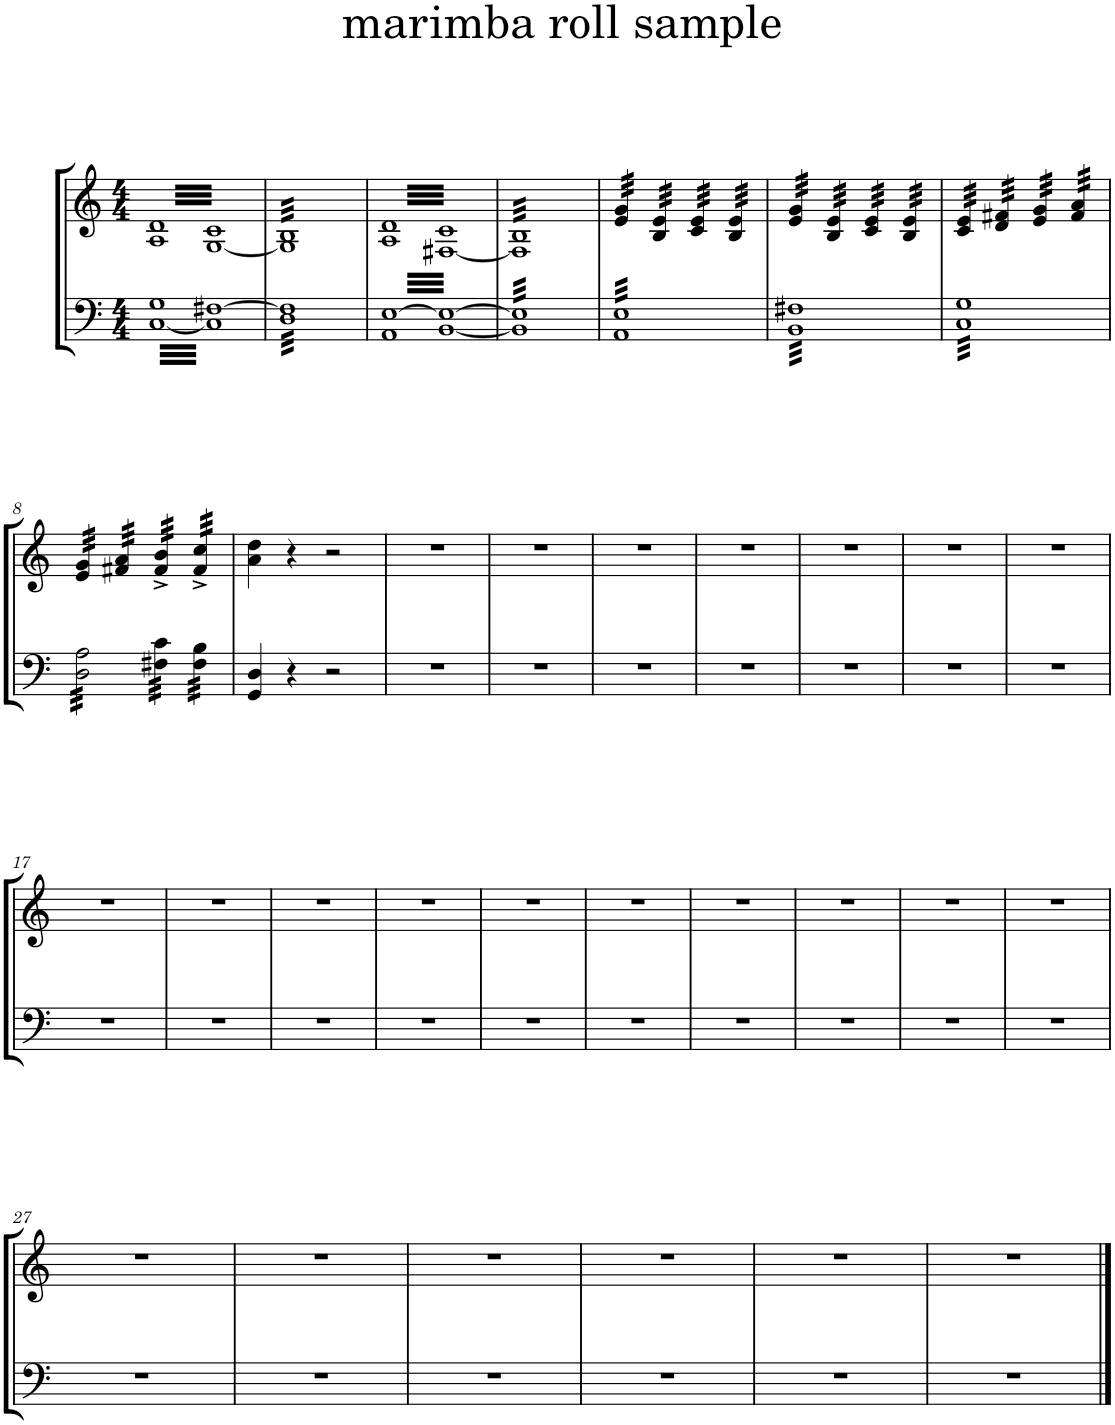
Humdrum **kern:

**kern	**kern
*part1	*part1
*staff2	*staff1
*I"Marimba	*
*I'Mrm.	*
*clefF4	*clefG2
*k[]	*k[]
*M4/4	*M4/4
=1	=1
*	*tremolo
[3.C 3.G	64A 64dLLLL
.	[64G 64c
.	64A 64d
.	[64G 64c
.	64A 64d
.	[64G 64c
.	64A 64d
.	[64G 64c
.	64A 64d
.	[64G 64c
.	64A 64d
.	[64G 64c
.	64A 64d
.	[64G 64c
.	64A 64d
.	[64G 64c
.	64A 64d
.	[64G 64c
.	64A 64d
.	[64G 64c
.	64A 64d
.	[64G 64c
.	64A 64d
.	[64G 64c
.	64A 64d
.	[64G 64c
.	64A 64d
.	[64G 64c
.	64A 64d
.	[64G 64c
.	64A 64d
.	[64G 64c
3.C] [3.F#X	64A 64d
.	[64G 64c
.	64A 64d
.	[64G 64c
.	64A 64d
.	[64G 64c
.	64A 64d
.	[64G 64c
.	64A 64d
.	[64G 64c
.	64A 64d
.	[64G 64c
.	64A 64d
.	[64G 64c
.	64A 64d
.	[64G 64c
.	64A 64d
.	[64G 64c
.	64A 64d
.	[64G 64c
.	64A 64d
.	[64G 64c
.	64A 64d
.	[64G 64c
.	64A 64d
.	[64G 64c
.	64A 64d
.	[64G 64c
.	64A 64d
.	[64G 64c
.	64A 64d
.	64G 64cJJJJ
=2	=2
*tremolo	*
32D 32F#]LLL	32G] 32BLLL
.	.
32D 32F#	32G 32B
.	.
32D 32F#	32G 32B
.	.
32D 32F#	32G 32B
.	.
32D 32F#	32G 32B
.	.
32D 32F#	32G 32B
.	.
32D 32F#	32G 32B
.	.
32D 32F#	32G 32B
.	.
32D 32F#	32G 32B
.	.
32D 32F#	32G 32B
.	.
32D 32F#	32G 32B
.	.
32D 32F#	32G 32B
.	.
32D 32F#	32G 32B
.	.
32D 32F#	32G 32B
.	.
32D 32F#	32G 32B
.	.
32D 32F#	32G 32B
.	.
32D 32F#	32G 32B
32D 32F#	32G 32B
32D 32F#	32G 32B
32D 32F#	32G 32B
32D 32F#	32G 32B
32D 32F#	32G 32B
32D 32F#	32G 32B
32D 32F#	32G 32B
32D 32F#	32G 32B
32D 32F#	32G 32B
32D 32F#	32G 32B
32D 32F#	32G 32B
32D 32F#	32G 32B
32D 32F#	32G 32B
32D 32F#	32G 32B
32D 32F#JJJ	32G 32BJJJ
*Xtremolo	*
=3	=3
3.AA [3.E	64A 64dLLLL
.	[64F#X 64c
.	64A 64d
.	[64F#X 64c
.	64A 64d
.	[64F#X 64c
.	64A 64d
.	[64F#X 64c
.	64A 64d
.	[64F#X 64c
.	64A 64d
.	[64F#X 64c
.	64A 64d
.	[64F#X 64c
.	64A 64d
.	[64F#X 64c
.	64A 64d
.	[64F#X 64c
.	64A 64d
.	[64F#X 64c
.	64A 64d
.	[64F#X 64c
.	64A 64d
.	[64F#X 64c
.	64A 64d
.	[64F#X 64c
.	64A 64d
.	[64F#X 64c
.	64A 64d
.	[64F#X 64c
.	64A 64d
.	[64F#X 64c
[3.BB 3.E_	64A 64d
.	[64F#X 64c
.	64A 64d
.	[64F#X 64c
.	64A 64d
.	[64F#X 64c
.	64A 64d
.	[64F#X 64c
.	64A 64d
.	[64F#X 64c
.	64A 64d
.	[64F#X 64c
.	64A 64d
.	[64F#X 64c
.	64A 64d
.	[64F#X 64c
.	64A 64d
.	[64F#X 64c
.	64A 64d
.	[64F#X 64c
.	64A 64d
.	[64F#X 64c
.	64A 64d
.	[64F#X 64c
.	64A 64d
.	[64F#X 64c
.	64A 64d
.	[64F#X 64c
.	64A 64d
.	[64F#X 64c
.	64A 64d
.	64F#X 64cJJJJ
=4	=4
*tremolo	*
32BB] 32E]LLL	32F#] 32BLLL
.	.
32BB 32E	32F# 32B
.	.
32BB 32E	32F# 32B
.	.
32BB 32E	32F# 32B
.	.
32BB 32E	32F# 32B
.	.
32BB 32E	32F# 32B
.	.
32BB 32E	32F# 32B
.	.
32BB 32E	32F# 32B
.	.
32BB 32E	32F# 32B
.	.
32BB 32E	32F# 32B
.	.
32BB 32E	32F# 32B
.	.
32BB 32E	32F# 32B
.	.
32BB 32E	32F# 32B
.	.
32BB 32E	32F# 32B
.	.
32BB 32E	32F# 32B
.	.
32BB 32E	32F# 32B
.	.
32BB 32E	32F# 32B
32BB 32E	32F# 32B
32BB 32E	32F# 32B
32BB 32E	32F# 32B
32BB 32E	32F# 32B
32BB 32E	32F# 32B
32BB 32E	32F# 32B
32BB 32E	32F# 32B
32BB 32E	32F# 32B
32BB 32E	32F# 32B
32BB 32E	32F# 32B
32BB 32E	32F# 32B
32BB 32E	32F# 32B
32BB 32E	32F# 32B
32BB 32E	32F# 32B
32BB 32EJJJ	32F# 32BJJJ
=5	=5
32AA 32ELLL	32e/^ 32g/^LLL
32AA 32E	32e/^ 32g/^
32AA 32E	32e/^ 32g/^
32AA 32E	32e/^ 32g/^
32AA 32E	32e/^ 32g/^
32AA 32E	32e/^ 32g/^
32AA 32E	32e/^ 32g/^
32AA 32E	32e/^ 32g/^JJJ
32AA 32E	32B/^ 32e/^LLL
32AA 32E	32B/^ 32e/^
32AA 32E	32B/^ 32e/^
32AA 32E	32B/^ 32e/^
32AA 32E	32B/^ 32e/^
32AA 32E	32B/^ 32e/^
32AA 32E	32B/^ 32e/^
32AA 32E	32B/^ 32e/^JJJ
32AA 32E	32c/^ 32e/^LLL
32AA 32E	32c/^ 32e/^
32AA 32E	32c/^ 32e/^
32AA 32E	32c/^ 32e/^
32AA 32E	32c/^ 32e/^
32AA 32E	32c/^ 32e/^
32AA 32E	32c/^ 32e/^
32AA 32E	32c/^ 32e/^JJJ
32AA 32E	32B/^ 32e/^LLL
32AA 32E	32B/^ 32e/^
32AA 32E	32B/^ 32e/^
32AA 32E	32B/^ 32e/^
32AA 32E	32B/^ 32e/^
32AA 32E	32B/^ 32e/^
32AA 32E	32B/^ 32e/^
32AA 32EJJJ	32B/^ 32e/^JJJ
=6	=6
32BB 32F#XLLL	32e/^ 32g/^LLL
32BB 32F#X	32e/^ 32g/^
32BB 32F#X	32e/^ 32g/^
32BB 32F#X	32e/^ 32g/^
32BB 32F#X	32e/^ 32g/^
32BB 32F#X	32e/^ 32g/^
32BB 32F#X	32e/^ 32g/^
32BB 32F#X	32e/^ 32g/^JJJ
32BB 32F#X	32B/^ 32e/^LLL
32BB 32F#X	32B/^ 32e/^
32BB 32F#X	32B/^ 32e/^
32BB 32F#X	32B/^ 32e/^
32BB 32F#X	32B/^ 32e/^
32BB 32F#X	32B/^ 32e/^
32BB 32F#X	32B/^ 32e/^
32BB 32F#X	32B/^ 32e/^JJJ
32BB 32F#X	32c/^ 32e/^LLL
32BB 32F#X	32c/^ 32e/^
32BB 32F#X	32c/^ 32e/^
32BB 32F#X	32c/^ 32e/^
32BB 32F#X	32c/^ 32e/^
32BB 32F#X	32c/^ 32e/^
32BB 32F#X	32c/^ 32e/^
32BB 32F#X	32c/^ 32e/^JJJ
32BB 32F#X	32B/^ 32e/^LLL
32BB 32F#X	32B/^ 32e/^
32BB 32F#X	32B/^ 32e/^
32BB 32F#X	32B/^ 32e/^
32BB 32F#X	32B/^ 32e/^
32BB 32F#X	32B/^ 32e/^
32BB 32F#X	32B/^ 32e/^
32BB 32F#XJJJ	32B/^ 32e/^JJJ
=7	=7
32C 32GLLL	32c/^ 32e/^LLL
32C 32G	32c/^ 32e/^
32C 32G	32c/^ 32e/^
32C 32G	32c/^ 32e/^
32C 32G	32c/^ 32e/^
32C 32G	32c/^ 32e/^
32C 32G	32c/^ 32e/^
32C 32G	32c/^ 32e/^JJJ
32C 32G	32d/^ 32f#X/^LLL
32C 32G	32d/^ 32f#X/^
32C 32G	32d/^ 32f#X/^
32C 32G	32d/^ 32f#X/^
32C 32G	32d/^ 32f#X/^
32C 32G	32d/^ 32f#X/^
32C 32G	32d/^ 32f#X/^
32C 32G	32d/^ 32f#X/^JJJ
32C 32G	32e/^ 32g/^LLL
32C 32G	32e/^ 32g/^
32C 32G	32e/^ 32g/^
32C 32G	32e/^ 32g/^
32C 32G	32e/^ 32g/^
32C 32G	32e/^ 32g/^
32C 32G	32e/^ 32g/^
32C 32G	32e/^ 32g/^JJJ
32C 32G	32f#/^ 32a/^LLL
32C 32G	32f#/^ 32a/^
32C 32G	32f#/^ 32a/^
32C 32G	32f#/^ 32a/^
32C 32G	32f#/^ 32a/^
32C 32G	32f#/^ 32a/^
32C 32G	32f#/^ 32a/^
32C 32GJJJ	32f#/^ 32a/^JJJ
!!LO:LB:g=z
=8	=8
32D\ 32A\LLL	32e/^ 32g/^LLL
32D\ 32A\	32e/^ 32g/^
32D\ 32A\	32e/^ 32g/^
32D\ 32A\	32e/^ 32g/^
32D\ 32A\	32e/^ 32g/^
32D\ 32A\	32e/^ 32g/^
32D\ 32A\	32e/^ 32g/^
32D\ 32A\	32e/^ 32g/^JJJ
32D\ 32A\	32f#X/^ 32a/^LLL
32D\ 32A\	32f#X/^ 32a/^
32D\ 32A\	32f#X/^ 32a/^
32D\ 32A\	32f#X/^ 32a/^
32D\ 32A\	32f#X/^ 32a/^
32D\ 32A\	32f#X/^ 32a/^
32D\ 32A\	32f#X/^ 32a/^
32D\ 32A\JJJ	32f#X/^ 32a/^JJJ
32F#X\ 32c\LLL	32f#/^ 32b/^LLL
32F#X\ 32c\	32f#/^ 32b/^
32F#X\ 32c\	32f#/^ 32b/^
32F#X\ 32c\	32f#/^ 32b/^
32F#X\ 32c\	32f#/^ 32b/^
32F#X\ 32c\	32f#/^ 32b/^
32F#X\ 32c\	32f#/^ 32b/^
32F#X\ 32c\JJJ	32f#/^ 32b/^JJJ
32F#\ 32B\LLL	32f#/^ 32cc/^LLL
32F#\ 32B\	32f#/^ 32cc/^
32F#\ 32B\	32f#/^ 32cc/^
32F#\ 32B\	32f#/^ 32cc/^
32F#\ 32B\	32f#/^ 32cc/^
32F#\ 32B\	32f#/^ 32cc/^
32F#\ 32B\	32f#/^ 32cc/^
32F#\ 32B\JJJ	32f#/^ 32cc/^JJJ
*	*Xtremolo
*Xtremolo	*
=9	=9
4GG/ 4D/	4a\ 4dd\
4r	4r
2r	2r
=10	=10
1r	1r
=11	=11
1r	1r
=12	=12
1r	1r
=13	=13
1r	1r
=14	=14
1r	1r
=15	=15
1r	1r
=16	=16
1r	1r
!!LO:LB:g=z
=17	=17
1r	1r
=18	=18
1r	1r
=19	=19
1r	1r
=20	=20
1r	1r
=21	=21
1r	1r
=22	=22
1r	1r
=23	=23
1r	1r
=24	=24
1r	1r
=25	=25
1r	1r
=26	=26
1r	1r
!!LO:LB:g=z
=27	=27
1r	1r
=28	=28
1r	1r
=29	=29
1r	1r
=30	=30
1r	1r
=31	=31
1r	1r
=32	=32
1r	1r
==	==
*-	*-
